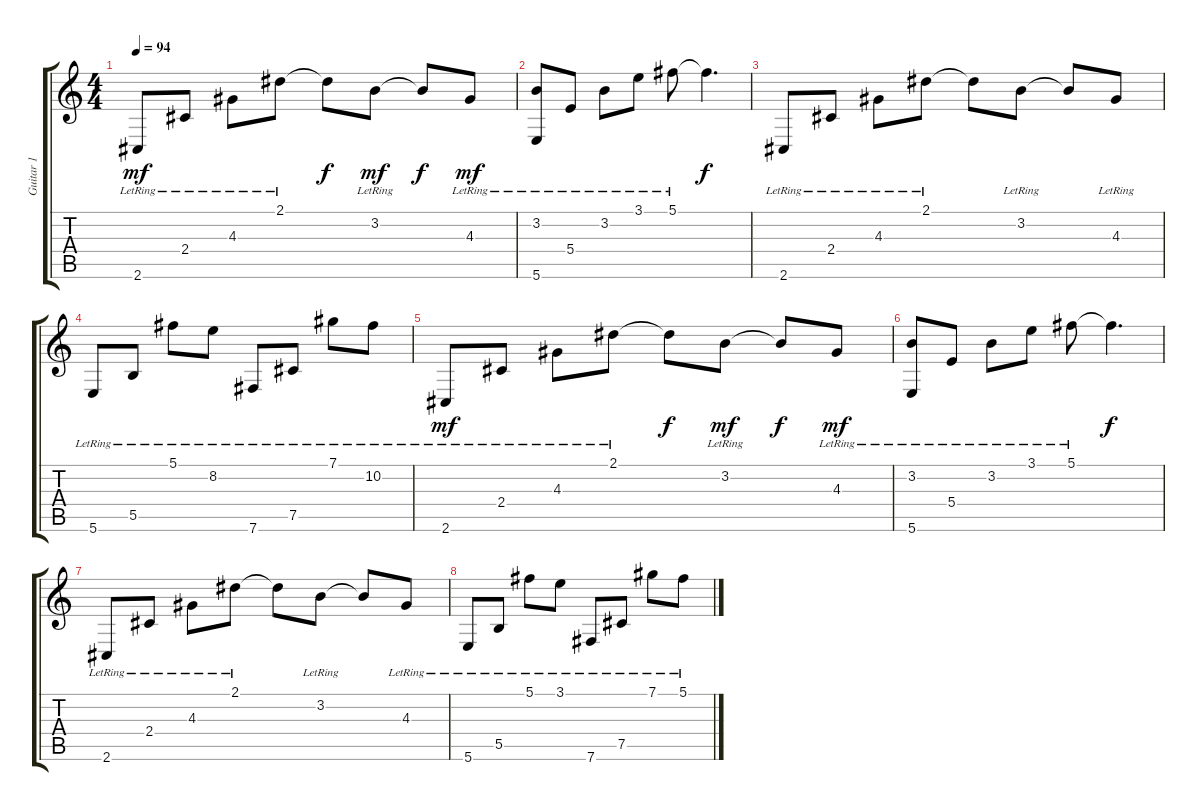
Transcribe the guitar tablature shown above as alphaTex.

\track ("Guitar 1" "Guitar 1") {instrument acousticguitarsteel}
\staff {score tabs}
\tuning (Db4 Ab3 E3 B2 Gb2 B1) {hide}
\ts (4 4)
\tempo 94
\clef g2
\ks c
2.6{lr}.8{dy mf} 2.4{lr}.8 4.3{lr}.8 2.1{lr}.8 2.1{t}.8{dy f} 3.2{lr}.8{dy mf} 3.2{t}.8{dy f} 4.3{lr}.8{dy mf} |
(3.2{lr} 5.6{lr}).8 5.4{lr}.8 3.2{lr}.8 3.1{lr}.8 5.1{lr}.8 5.1{t}.4{d dy f} |
2.6{lr}.8 2.4{lr}.8 4.3{lr}.8 2.1{lr}.8 2.1{t}.8 3.2{lr}.8 3.2{t}.8 4.3{lr}.8 |
5.6{lr}.8 5.5{lr}.8 5.1{lr}.8 8.2{lr}.8 7.6{lr}.8 7.5{lr}.8 7.1{lr}.8 10.2{lr}.8 |
2.6{lr}.8{dy mf} 2.4{lr}.8 4.3{lr}.8 2.1{lr}.8 2.1{t}.8{dy f} 3.2{lr}.8{dy mf} 3.2{t}.8{dy f} 4.3{lr}.8{dy mf} |
(3.2{lr} 5.6{lr}).8 5.4{lr}.8 3.2{lr}.8 3.1{lr}.8 5.1{lr}.8 5.1{t}.4{d dy f} |
2.6{lr}.8 2.4{lr}.8 4.3{lr}.8 2.1{lr}.8 2.1{t}.8 3.2{lr}.8 3.2{t}.8 4.3{lr}.8 |
5.6{lr}.8 5.5{lr}.8 5.1{lr}.8 3.1{lr}.8 7.6{lr}.8 7.5{lr}.8 7.1{lr}.8 5.1{lr}.8
